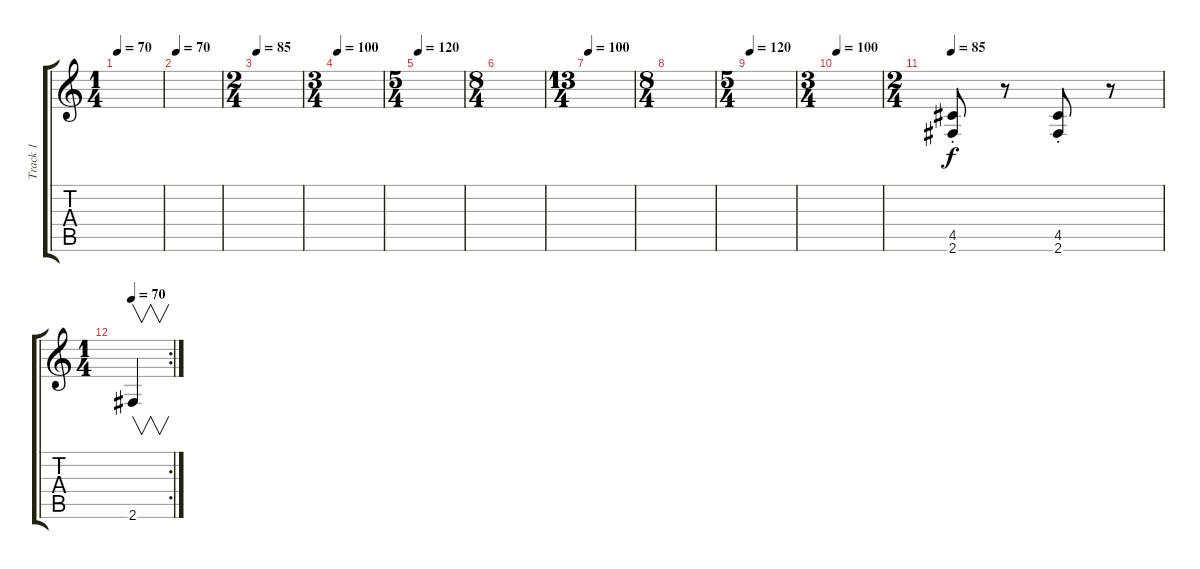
\track ("Track 1" "Track 1") {instrument distortionguitar}
\staff {score tabs}
\tuning (E4 B3 G3 D3 A2 E2) {hide}
\ts (1 4)
\tempo 70
\clef g2
\ks c
|
\tempo 70
|
\ts (2 4)
\tempo 85
|
\ts (3 4)
\tempo 100
|
\ts (5 4)
\tempo 120
|
\ts (8 4)
|
\ts (13 4)
\tempo 100
|
\ts (8 4)
|
\ts (5 4)
\tempo 120
|
\ts (3 4)
\tempo 100
|
\ts (2 4)
\tempo 85
(4.5{st} 2.6).8 r.8 (4.5{st} 2.6).8 r.8 |
\rc 2
\ts (1 4)
\tempo 70
2.6.4{v}
